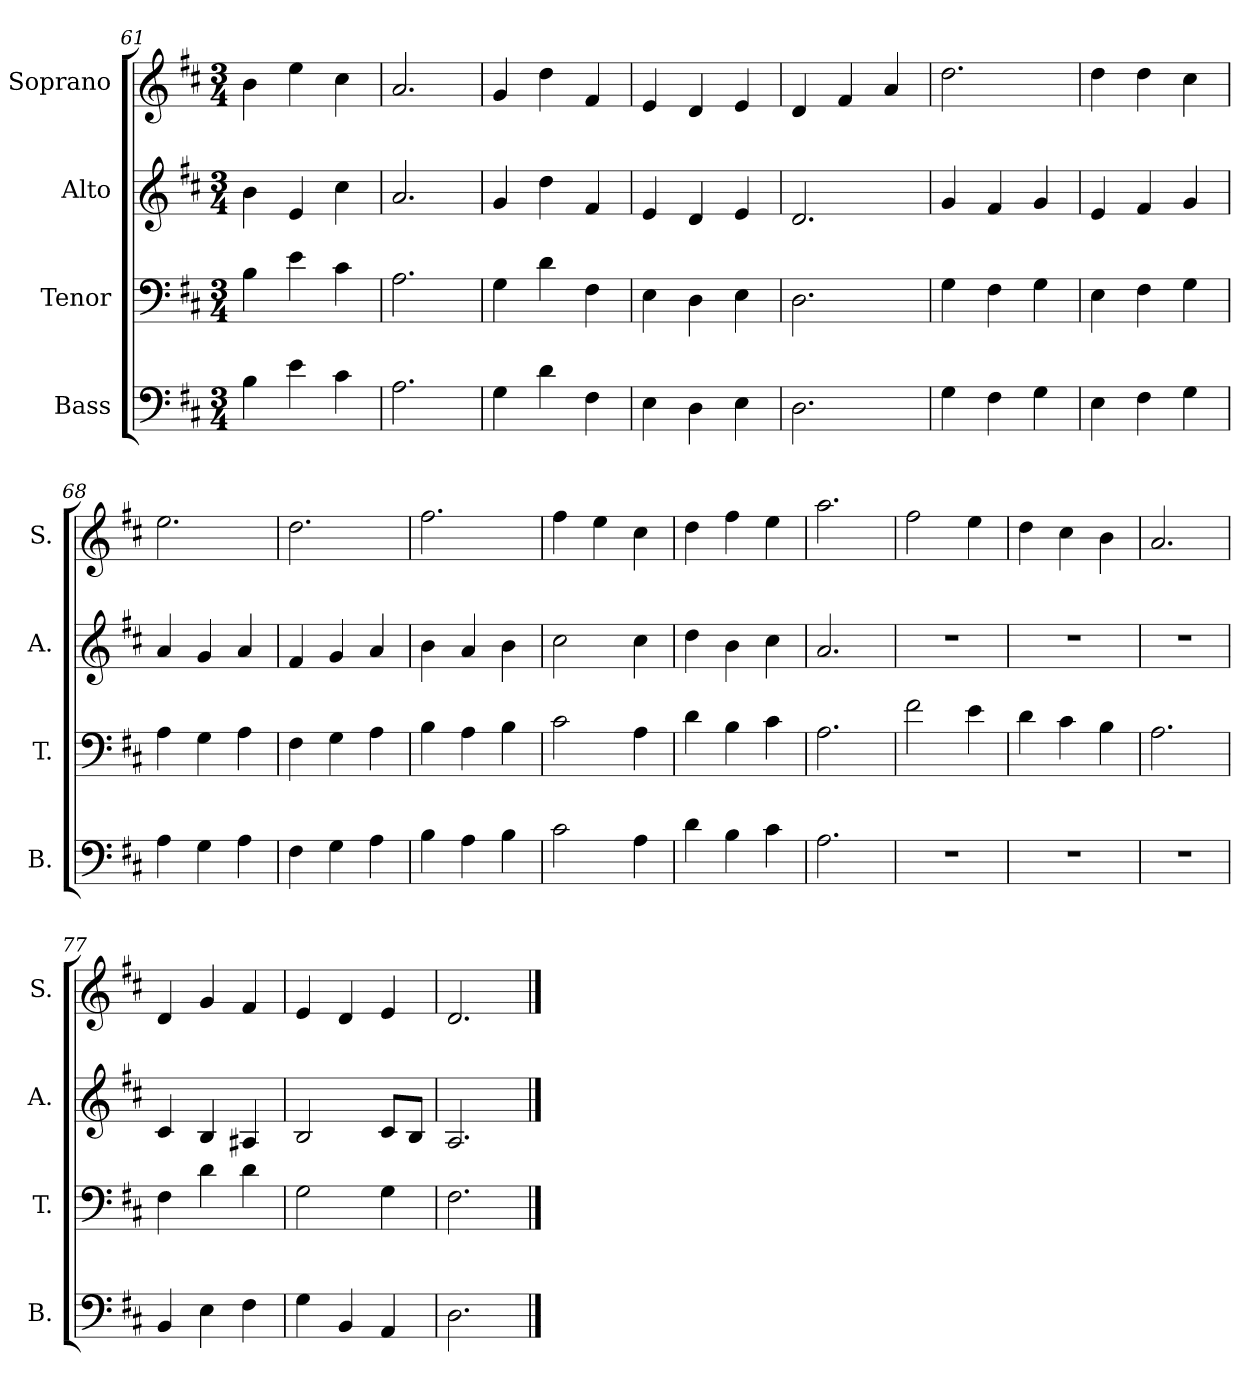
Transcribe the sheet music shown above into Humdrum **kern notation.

**kern	**kern	**kern	**kern
*part4	*part3	*part2	*part1
*staff4	*staff3	*staff2	*staff1
*I"Bass	*I"Tenor	*I"Alto	*I"Soprano
*I'B.	*I'T.	*I'A.	*I'S.
*clefF4	*clefF4	*clefG2	*clefG2
*k[f#c#]	*k[f#c#]	*k[f#c#]	*k[f#c#]
*M3/4	*M3/4	*M3/4	*M3/4
=61	=61	=61	=61
4B\	4B\	4b\	4b\
4e\	4e\	4e/	4ee\
4c#\	4c#\	4cc#\	4cc#\
=62	=62	=62	=62
2.A\	2.A\	2.a/	2.a/
=63	=63	=63	=63
4G\	4G\	4g/	4g/
4d\	4d\	4dd\	4dd\
4F#\	4F#\	4f#/	4f#/
=64	=64	=64	=64
4E\	4E\	4e/	4e/
4D\	4D\	4d/	4d/
4E\	4E\	4e/	4e/
=65	=65	=65	=65
2.D\	2.D\	2.d/	4d/
.	.	.	4f#/
.	.	.	4a/
=66	=66	=66	=66
4G\	4G\	4g/	2.dd\
4F#\	4F#\	4f#/	.
4G\	4G\	4g/	.
=67	=67	=67	=67
4E\	4E\	4e/	4dd\
4F#\	4F#\	4f#/	4dd\
4G\	4G\	4g/	4cc#\
=68	=68	=68	=68
4A\	4A\	4a/	2.ee\
4G\	4G\	4g/	.
4A\	4A\	4a/	.
=69	=69	=69	=69
4F#\	4F#\	4f#/	2.dd\
4G\	4G\	4g/	.
4A\	4A\	4a/	.
!!LO:LB:g=z
=70	=70	=70	=70
4B\	4B\	4b\	2.ff#\
4A\	4A\	4a/	.
4B\	4B\	4b\	.
=71	=71	=71	=71
2c#\	2c#\	2cc#\	4ff#\
.	.	.	4ee\
4A\	4A\	4cc#\	4cc#\
=72	=72	=72	=72
4d\	4d\	4dd\	4dd\
4B\	4B\	4b\	4ff#\
4c#\	4c#\	4cc#\	4ee\
=73	=73	=73	=73
2.A\	2.A\	2.a/	2.aa\
=74	=74	=74	=74
2.r	2f#\	2.r	2ff#\
.	4e\	.	4ee\
=75	=75	=75	=75
2.r	4d\	2.r	4dd\
.	4c#\	.	4cc#\
.	4B\	.	4b\
=76	=76	=76	=76
2.r	2.A\	2.r	2.a/
=77	=77	=77	=77
4BB/	4F#\	4c#/	4d/
4E\	4d\	4B/	4g/
4F#\	4d\	4A#X/	4f#/
=78	=78	=78	=78
4G\	2G\	2B/	4e/
4BB/	.	.	4d/
4AA/	4G\	8c#/L	4e/
.	.	8B/J	.
=79	=79	=79	=79
2.D\	2.F#\	2.A/	2.d/
==	==	==	==
*-	*-	*-	*-
